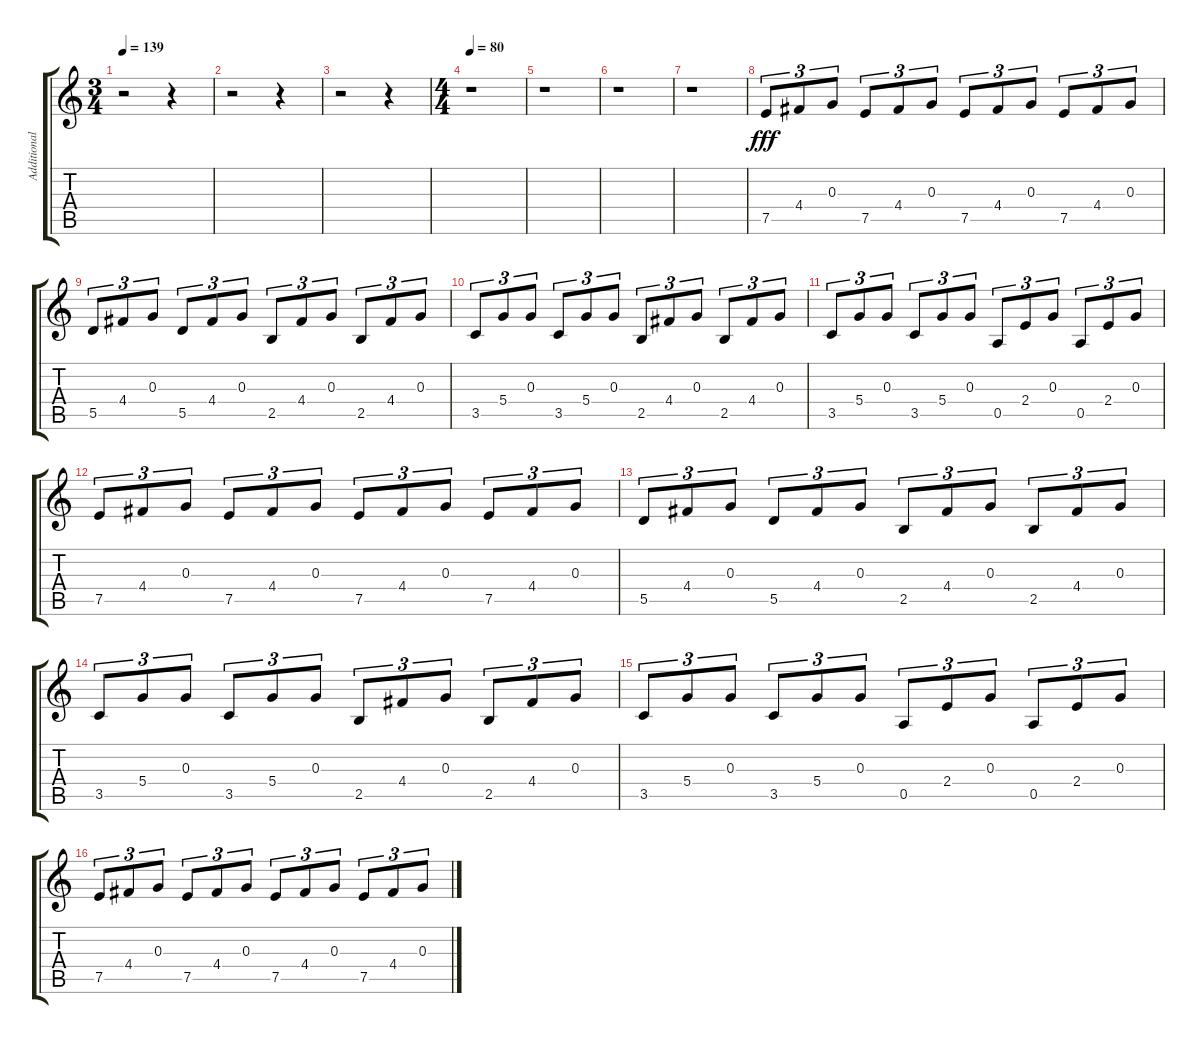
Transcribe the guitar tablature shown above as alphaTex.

\track ("Additional Guitar" "Additional") {instrument acousticguitarsteel}
\staff {score tabs}
\tuning (E4 B3 G3 D3 A2 E2) {hide}
\ts (3 4)
\tempo 139
\clef g2
\ks c
r.2{dy fff} r.4 |
r.2 r.4 |
r.2 r.4 |
\ts (4 4)
\tempo 80
r.1 |
r.1 |
r.1 |
r.1{volume 0} |
7.5.8{tu (3 2) volume 16} 4.4.8{tu (3 2)} 0.3.8{tu (3 2)} 7.5.8{tu (3 2)} 4.4.8{tu (3 2)} 0.3.8{tu (3 2)} 7.5.8{tu (3 2)} 4.4.8{tu (3 2)} 0.3.8{tu (3 2)} 7.5.8{tu (3 2)} 4.4.8{tu (3 2)} 0.3.8{tu (3 2)} |
5.5.8{tu (3 2)} 4.4.8{tu (3 2)} 0.3.8{tu (3 2)} 5.5.8{tu (3 2)} 4.4.8{tu (3 2)} 0.3.8{tu (3 2)} 2.5.8{tu (3 2)} 4.4.8{tu (3 2)} 0.3.8{tu (3 2)} 2.5.8{tu (3 2)} 4.4.8{tu (3 2)} 0.3.8{tu (3 2)} |
3.5.8{tu (3 2)} 5.4.8{tu (3 2)} 0.3.8{tu (3 2)} 3.5.8{tu (3 2)} 5.4.8{tu (3 2)} 0.3.8{tu (3 2)} 2.5.8{tu (3 2)} 4.4.8{tu (3 2)} 0.3.8{tu (3 2)} 2.5.8{tu (3 2)} 4.4.8{tu (3 2)} 0.3.8{tu (3 2)} |
3.5.8{tu (3 2)} 5.4.8{tu (3 2)} 0.3.8{tu (3 2)} 3.5.8{tu (3 2)} 5.4.8{tu (3 2)} 0.3.8{tu (3 2)} 0.5.8{tu (3 2)} 2.4.8{tu (3 2)} 0.3.8{tu (3 2)} 0.5.8{tu (3 2)} 2.4.8{tu (3 2)} 0.3.8{tu (3 2)} |
7.5.8{tu (3 2)} 4.4.8{tu (3 2)} 0.3.8{tu (3 2)} 7.5.8{tu (3 2)} 4.4.8{tu (3 2)} 0.3.8{tu (3 2)} 7.5.8{tu (3 2)} 4.4.8{tu (3 2)} 0.3.8{tu (3 2)} 7.5.8{tu (3 2)} 4.4.8{tu (3 2)} 0.3.8{tu (3 2)} |
5.5.8{tu (3 2)} 4.4.8{tu (3 2)} 0.3.8{tu (3 2)} 5.5.8{tu (3 2)} 4.4.8{tu (3 2)} 0.3.8{tu (3 2)} 2.5.8{tu (3 2)} 4.4.8{tu (3 2)} 0.3.8{tu (3 2)} 2.5.8{tu (3 2)} 4.4.8{tu (3 2)} 0.3.8{tu (3 2)} |
3.5.8{tu (3 2)} 5.4.8{tu (3 2)} 0.3.8{tu (3 2)} 3.5.8{tu (3 2)} 5.4.8{tu (3 2)} 0.3.8{tu (3 2)} 2.5.8{tu (3 2)} 4.4.8{tu (3 2)} 0.3.8{tu (3 2)} 2.5.8{tu (3 2)} 4.4.8{tu (3 2)} 0.3.8{tu (3 2)} |
3.5.8{tu (3 2)} 5.4.8{tu (3 2)} 0.3.8{tu (3 2)} 3.5.8{tu (3 2)} 5.4.8{tu (3 2)} 0.3.8{tu (3 2)} 0.5.8{tu (3 2)} 2.4.8{tu (3 2)} 0.3.8{tu (3 2)} 0.5.8{tu (3 2)} 2.4.8{tu (3 2)} 0.3.8{tu (3 2)} |
7.5.8{tu (3 2)} 4.4.8{tu (3 2)} 0.3.8{tu (3 2)} 7.5.8{tu (3 2)} 4.4.8{tu (3 2)} 0.3.8{tu (3 2)} 7.5.8{tu (3 2)} 4.4.8{tu (3 2)} 0.3.8{tu (3 2)} 7.5.8{tu (3 2)} 4.4.8{tu (3 2)} 0.3.8{tu (3 2)}
